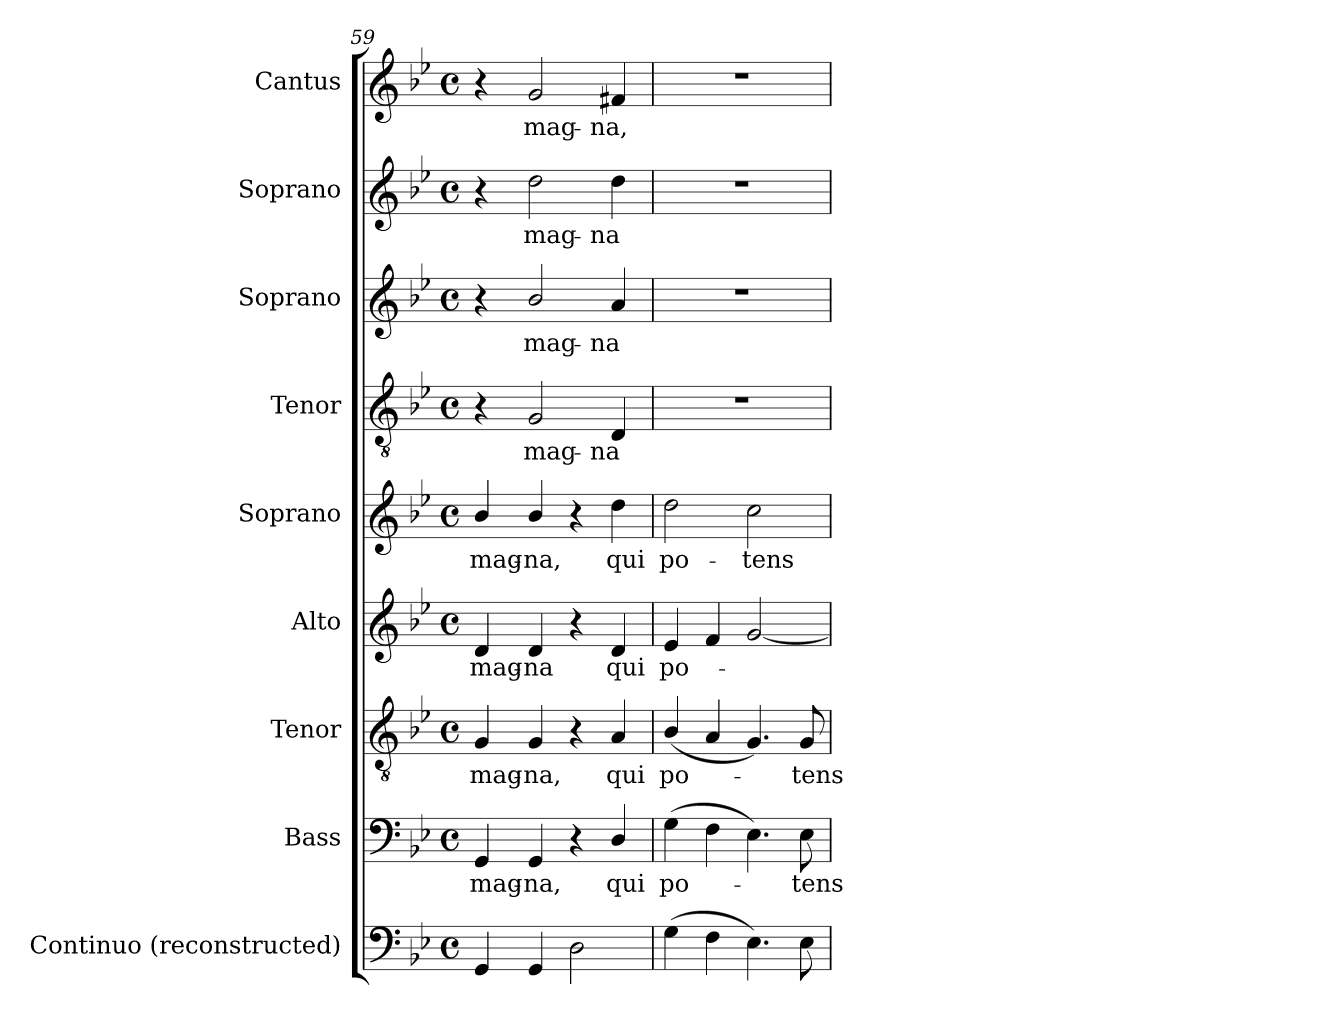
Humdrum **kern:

**kern	**kern	**text	**kern	**text	**kern	**text	**kern	**text	**kern	**text	**kern	**text	**kern	**text	**kern	**text
*part9	*part8	*part8	*part7	*part7	*part6	*part6	*part5	*part5	*part4	*part4	*part3	*part3	*part2	*part2	*part1	*part1
*staff9	*staff8	*staff8	*staff7	*staff7	*staff6	*staff6	*staff5	*staff5	*staff4	*staff4	*staff3	*staff3	*staff2	*staff2	*staff1	*staff1
*I"Continuo (reconstructed)	*I"Bass	*	*I"Tenor	*	*I"Alto	*	*I"Soprano	*	*I"Tenor	*	*I"Soprano	*	*I"Soprano	*	*I"Cantus	*
*I'Cont.	*I'B.	*	*I'T.	*	*I'A.	*	*I'S.	*	*I'T.	*	*I'S.	*	*I'S.	*	*	*
*clefF4	*clefF4	*	*clefGv2	*	*clefG2	*	*clefG2	*	*clefGv2	*	*clefG2	*	*clefG2	*	*clefG2	*
*	*	*	*ITrd7c12	*	*	*	*	*	*ITrd7c12	*	*	*	*	*	*	*
*k[b-e-]	*k[b-e-]	*	*k[b-e-]	*	*k[b-e-]	*	*k[b-e-]	*	*k[b-e-]	*	*k[b-e-]	*	*k[b-e-]	*	*k[b-e-]	*
*g:	*g:	*	*g:	*	*g:	*	*g:	*	*g:	*	*g:	*	*g:	*	*g:	*
*M4/4	*M4/4	*	*M4/4	*	*M4/4	*	*M4/4	*	*M4/4	*	*M4/4	*	*M4/4	*	*M4/4	*
*met(c)	*met(c)	*	*met(c)	*	*met(c)	*	*met(c)	*	*met(c)	*	*met(c)	*	*met(c)	*	*met(c)	*
=59	=59	=59	=59	=59	=59	=59	=59	=59	=59	=59	=59	=59	=59	=59	=59	=59
!	!	!LO:LY:b:color=#000000	!	!	!	!	!	!	!	!	!	!	!	!	!	!
!	!	!	!	!LO:LY:b:color=#000000	!	!	!	!	!	!	!	!	!	!	!	!
!	!	!	!	!	!	!LO:LY:b:color=#000000	!	!	!	!	!	!	!	!	!	!
!	!	!	!	!	!	!	!	!LO:LY:b:color=#000000	!	!	!	!	!	!	!	!
4GGi/	4GGi/	mag-	4GGi/	mag-	4di/	mag-	4b-i/	mag-	4r	.	4r	.	4r	.	4r	.
!	!	!LO:LY:b:color=#000000	!	!	!	!	!	!	!	!	!	!	!	!	!	!
!	!	!	!	!LO:LY:b:color=#000000	!	!	!	!	!	!	!	!	!	!	!	!
!	!	!	!	!	!	!LO:LY:b:color=#000000	!	!	!	!	!	!	!	!	!	!
!	!	!	!	!	!	!	!	!LO:LY:b:color=#000000	!	!	!	!	!	!	!	!
!	!	!	!	!	!	!	!	!	!	!LO:LY:b:color=#000000	!	!	!	!	!	!
!	!	!	!	!	!	!	!	!	!	!	!	!LO:LY:b:color=#000000	!	!	!	!
!	!	!	!	!	!	!	!	!	!	!	!	!	!	!LO:LY:b:color=#000000	!	!
!	!	!	!	!	!	!	!	!	!	!	!	!	!	!	!	!LO:LY:b:color=#000000
4GGi/	4GGi/	-na,	4GGi/	-na,	4di/	-na	4b-i/	-na,	2GGi/	mag-	2b-i/	mag-	2ddi\	mag-	2gi/	mag-
2Di\	4r	.	4r	.	4r	.	4r	.	.	.	.	.	.	.	.	.
!	!	!LO:LY:b:color=#000000	!	!	!	!	!	!	!	!	!	!	!	!	!	!
!	!	!	!	!LO:LY:b:color=#000000	!	!	!	!	!	!	!	!	!	!	!	!
!	!	!	!	!	!	!LO:LY:b:color=#000000	!	!	!	!	!	!	!	!	!	!
!	!	!	!	!	!	!	!	!LO:LY:b:color=#000000	!	!	!	!	!	!	!	!
!	!	!	!	!	!	!	!	!	!	!LO:LY:b:color=#000000	!	!	!	!	!	!
!	!	!	!	!	!	!	!	!	!	!	!	!LO:LY:b:color=#000000	!	!	!	!
!	!	!	!	!	!	!	!	!	!	!	!	!	!	!LO:LY:b:color=#000000	!	!
!	!	!	!	!	!	!	!	!	!	!	!	!	!	!	!	!LO:LY:b:color=#000000
.	4Di/	qui	4AAi/	qui	4di/	qui	4ddi\	qui	4DDi/	-na	4ai/	-na	4ddi\	-na	4f#Xi/	-na,
=60	=60	=60	=60	=60	=60	=60	=60	=60	=60	=60	=60	=60	=60	=60	=60	=60
!	!	!LO:LY:b:color=#000000	!	!	!	!	!	!	!	!	!	!	!	!	!	!
!	!	!	!	!LO:LY:b:color=#000000	!	!	!	!	!	!	!	!	!	!	!	!
!	!	!	!	!	!	!LO:LY:b:color=#000000	!	!	!	!	!	!	!	!	!	!
!	!	!	!	!	!	!	!	!LO:LY:b:color=#000000	!	!	!	!	!	!	!	!
(4Gi\	(4Gi\	po-	(4BB-i/	po-	4e-i/	po-	2ddi\	po-	1r	.	1r	.	1r	.	1r	.
4Fi\	4Fi\	.	4AAi/	.	4fi/	.	.	.	.	.	.	.	.	.	.	.
!	!	!	!	!	!	!	!	!LO:LY:b:color=#000000	!	!	!	!	!	!	!	!
4.E-i\)	4.E-i\)	.	4.GGi/)	.	[2gi/	.	2cci\	-tens	.	.	.	.	.	.	.	.
!	!	!LO:LY:b:color=#000000	!	!	!	!	!	!	!	!	!	!	!	!	!	!
!	!	!	!	!LO:LY:b:color=#000000	!	!	!	!	!	!	!	!	!	!	!	!
8E-i\	8E-i\	-tens	8GGi/	-tens	.	.	.	.	.	.	.	.	.	.	.	.
=	=	=	=	=	=	=	=	=	=	=	=	=	=	=	=	=
*-	*-	*-	*-	*-	*-	*-	*-	*-	*-	*-	*-	*-	*-	*-	*-	*-
